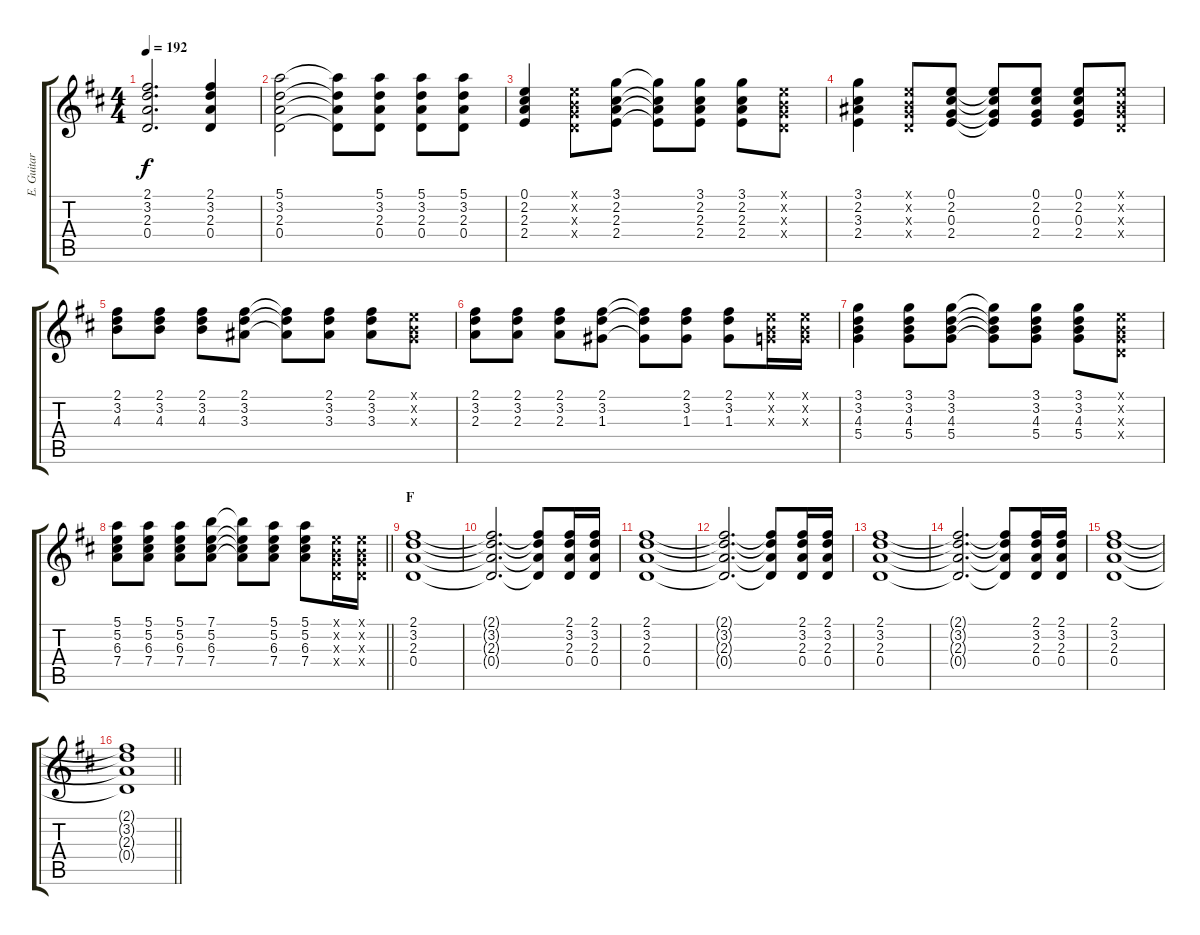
\track ("E. Guitar I" "E. Guitar ") {instrument overdrivenguitar}
\staff {score tabs}
\tuning (E4 B3 G3 D3 A2 E2) {hide}
\ts (4 4)
\tempo 192
\clef g2
\ks d
(2.1 3.2 2.3 0.4).2{d dy f} (2.1 3.2 2.3 0.4).4 |
(5.1 3.2 2.3 0.4).2 (5.1{t} 3.2{t} 2.3{t} 0.4{t}).8 (5.1 3.2 2.3 0.4).8 (5.1 3.2 2.3 0.4).8 (5.1 3.2 2.3 0.4).8 |
(0.1 2.2 2.3 2.4).4 (0.1{x} 0.2{x} 0.3{x} 0.4{x}).8 (3.1 2.2 2.3 2.4).8 (3.1{t} 2.2{t} 2.3{t} 2.4{t}).8 (3.1 2.2 2.3 2.4).8 (3.1 2.2 2.3 2.4).8 (0.1{x} 0.2{x} 0.3{x} 0.4{x}).8 |
(3.1 2.2 3.3 2.4).4 (0.1{x} 0.2{x} 0.3{x} 0.4{x}).8 (0.1 2.2 0.3 2.4).8 (0.1{t} 2.2{t} 0.3{t} 2.4{t}).8 (0.1 2.2 0.3 2.4).8 (0.1 2.2 0.3 2.4).8 (0.1{x} 0.2{x} 0.3{x} 0.4{x}).8 |
(2.1 3.2 4.3).8 (2.1 3.2 4.3).8 (2.1 3.2 4.3).8 (2.1 3.2 3.3).8 (2.1{t} 3.2{t} 3.3{t}).8 (2.1 3.2 3.3).8 (2.1 3.2 3.3).8 (0.1{x} 0.2{x} 0.3{x}).8 |
(2.1 3.2 2.3).8 (2.1 3.2 2.3).8 (2.1 3.2 2.3).8 (2.1 3.2 1.3).8 (2.1{t} 3.2{t} 1.3{t}).8 (2.1 3.2 1.3).8 (2.1 3.2 1.3).8 (0.1{x} 0.2{x} 0.3{x}).16 (0.1{x} 0.2{x} 0.3{x}).16 |
(3.1 3.2 4.3 5.4).4 (3.1 3.2 4.3 5.4).8 (3.1 3.2 4.3 5.4).8 (3.1{t} 3.2{t} 4.3{t} 5.4{t}).8 (3.1 3.2 4.3 5.4).8 (3.1 3.2 4.3 5.4).8 (0.1{x} 0.2{x} 0.3{x} 0.4{x}).8 |
\barLineRight lightlight
(5.1 5.2 6.3 7.4).8 (5.1 5.2 6.3 7.4).8 (5.1 5.2 6.3 7.4).8 (7.1 5.2 6.3 7.4).8 (7.1{t} 5.2{t} 6.3{t} 7.4{t}).8 (5.1 5.2 6.3 7.4).8 (5.1 5.2 6.3 7.4).8 (0.1{x} 0.2{x} 0.3{x} 0.4{x}).16 (0.1{x} 0.2{x} 0.3{x} 0.4{x}).16 |
\section ("" "F")
(2.1 3.2 2.3 0.4).1 |
(2.1{t} 3.2{t} 2.3{t} 0.4{t}).2{d} (2.1{t} 3.2{t} 2.3{t} 0.4{t}).8 (2.1 3.2 2.3 0.4).16 (2.1 3.2 2.3 0.4).16 |
(2.1 3.2 2.3 0.4).1 |
(2.1{t} 3.2{t} 2.3{t} 0.4{t}).2{d} (2.1{t} 3.2{t} 2.3{t} 0.4{t}).8 (2.1 3.2 2.3 0.4).16 (2.1 3.2 2.3 0.4).16 |
(2.1 3.2 2.3 0.4).1 |
(2.1{t} 3.2{t} 2.3{t} 0.4{t}).2{d} (2.1{t} 3.2{t} 2.3{t} 0.4{t}).8 (2.1 3.2 2.3 0.4).16 (2.1 3.2 2.3 0.4).16 |
(2.1 3.2 2.3 0.4).1 |
\barLineRight lightlight
(2.1{t} 3.2{t} 2.3{t} 0.4{t}).1
